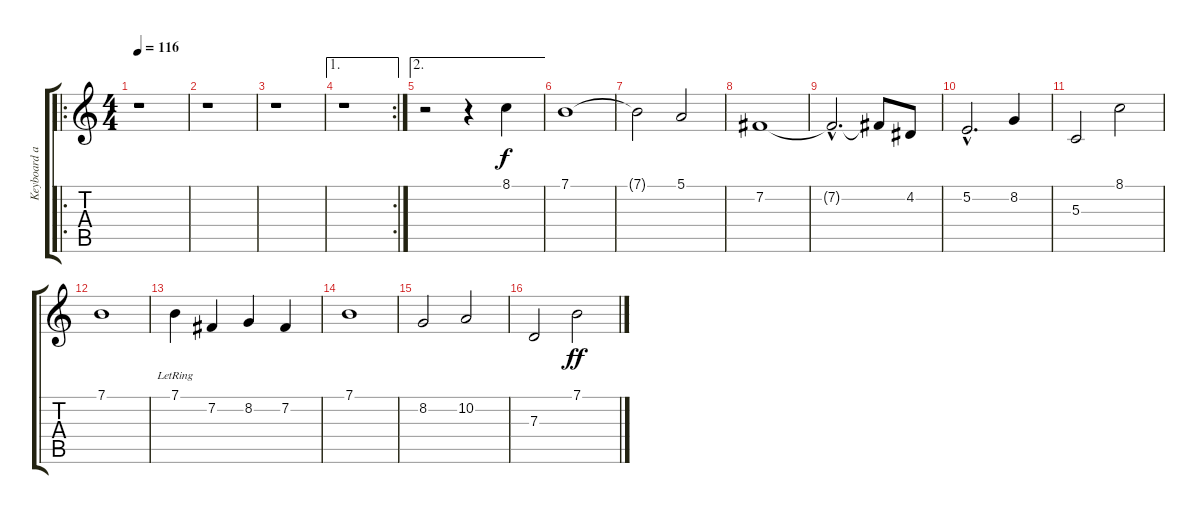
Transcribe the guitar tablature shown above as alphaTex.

\track ("Keyboard and High strings" "Keyboard a") {instrument stringensemble1}
\staff {score tabs}
\tuning (E4 B3 G3 D3 A2 E2) {hide}
\ro
\ts (4 4)
\tempo 116
\clef g2
\ks c
r.1{dy f} |
r.1 |
r.1 |
\ae 1
\rc 2
r.1 |
\ae 2
r.2 r.4 8.1.4{volume 13 instrument stringensemble1} |
7.1.1 |
7.1{t}.2 5.1.2 |
7.2.1 |
7.2{hac t}.2{d} 7.2{t}.8 4.2.8 |
5.2{hac}.2{d} 8.2.4 |
5.3.2 8.1.2 |
7.1.1 |
7.1{lr}.4 7.2.4 8.2.4 7.2.4 |
7.1.1{volume 14} |
8.2.2 10.2.2 |
7.3.2 7.1.2{dy ff}
